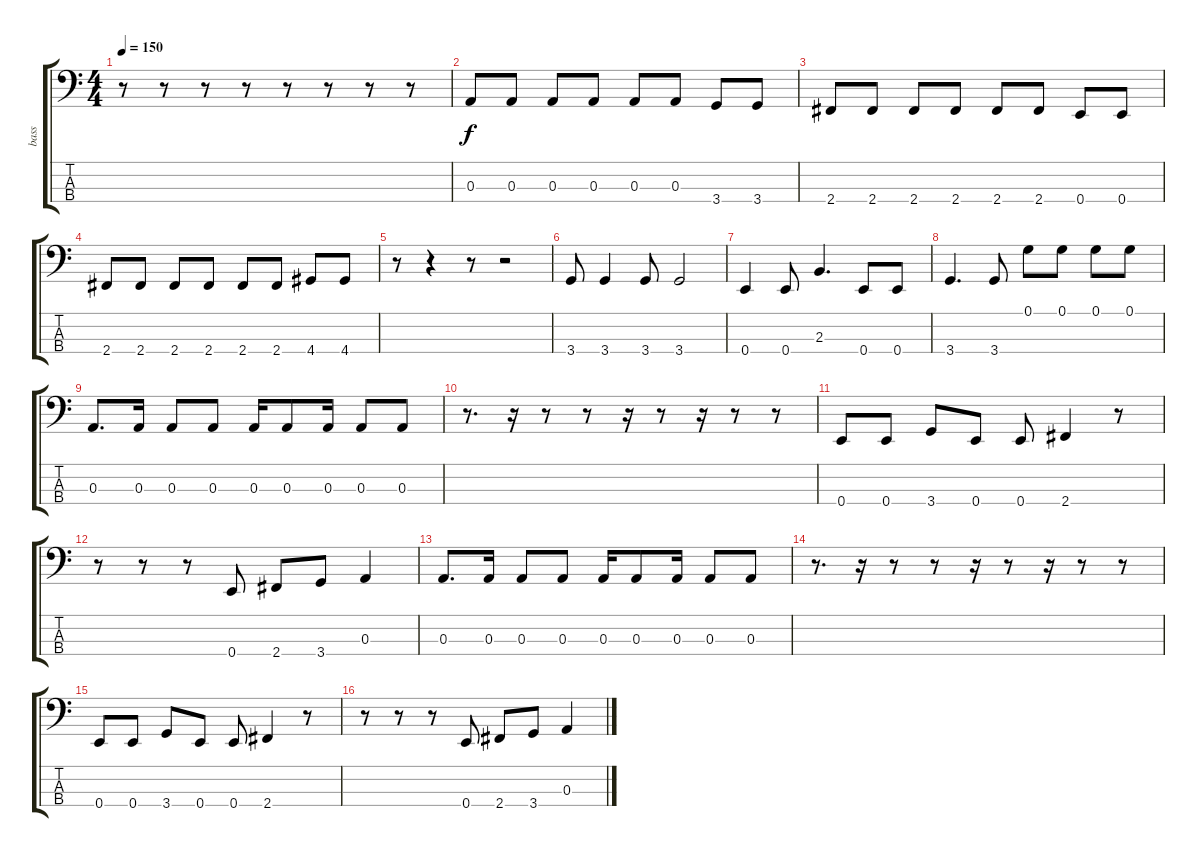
\track ("bass" "bass") {instrument electricbasspick}
\staff {score tabs}
\tuning (G2 D2 A1 E1) {hide}
\ts (4 4)
\tempo 150
\clef f4
\ks c
r.8{dy f} r.8 r.8 r.8 r.8 r.8 r.8 r.8 |
0.3.8 0.3.8 0.3.8 0.3.8 0.3.8 0.3.8 3.4.8 3.4.8 |
2.4.8 2.4.8 2.4.8 2.4.8 2.4.8 2.4.8 0.4.8 0.4.8 |
2.4.8 2.4.8 2.4.8 2.4.8 2.4.8 2.4.8 4.4.8 4.4.8 |
r.8 r.4 r.8 r.2 |
3.4.8 3.4.4 3.4.8 3.4.2 |
0.4.4 0.4.8 2.3.4{d} 0.4.8 0.4.8 |
3.4.4{d} 3.4.8 0.1.8 0.1.8 0.1.8 0.1.8 |
0.3.8{d} 0.3.16 0.3.8 0.3.8 0.3.16 0.3.8 0.3.16 0.3.8 0.3.8 |
r.8{d} r.16 r.8 r.8 r.16 r.8 r.16 r.8 r.8 |
0.4.8 0.4.8 3.4.8 0.4.8 0.4.8 2.4.4 r.8 |
r.8 r.8 r.8 0.4.8 2.4.8 3.4.8 0.3.4 |
0.3.8{d} 0.3.16 0.3.8 0.3.8 0.3.16 0.3.8 0.3.16 0.3.8 0.3.8 |
r.8{d} r.16 r.8 r.8 r.16 r.8 r.16 r.8 r.8 |
0.4.8 0.4.8 3.4.8 0.4.8 0.4.8 2.4.4 r.8 |
r.8 r.8 r.8 0.4.8 2.4.8 3.4.8 0.3.4
